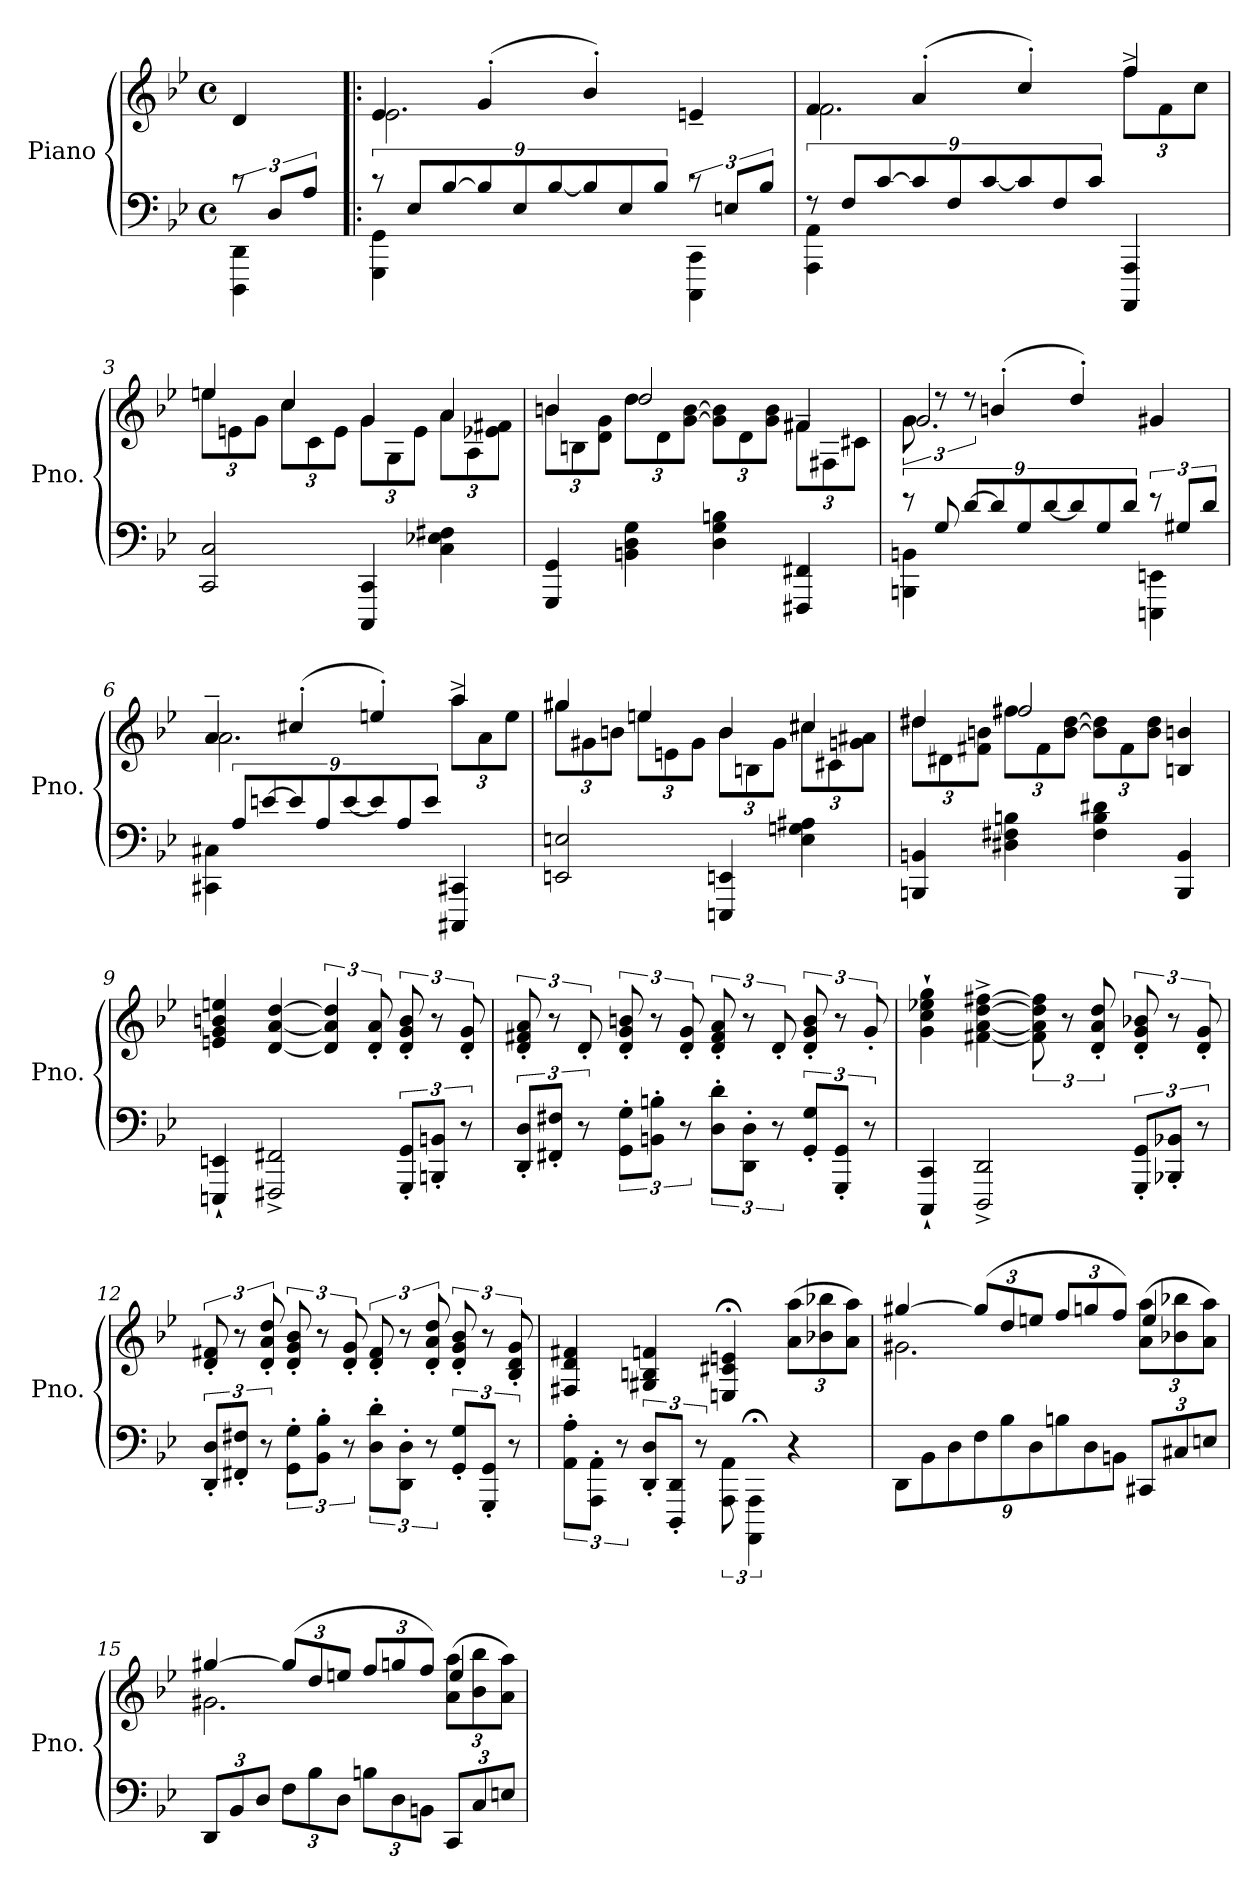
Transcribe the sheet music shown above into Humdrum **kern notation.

**kern	**kern
*part1	*part1
*staff2	*staff1
*I"Piano	*
*I'Pno.	*
*clefF4	*clefG2
*k[b-e-]	*k[b-e-]
*M4/4	*M4/4
*met(c)	*met(c)
=	=
*^	*
12r	4DDD\ 4DD\	4d/
12D/L	.	.
12A/J	.	.
=1!|:	=1!|:	=1!|:
*	*	*^
12r	4GGG\ 4GG\	4e-/	2.e-\
12E-/L	.	.	.
[12B-/	.	.	.
*Xbrackettup	*	*	*
12B-/]	2ryy	(>4g'/	.
12E-/	.	.	.
[12B-/	.	.	.
12B-/]	.	4b-'/)	.
12E-/	.	.	.
12B-/J	.	.	.
*brackettup	*	*	*
12r	4CCC\ 4CC\	4en~/	4ryy
12En/L	.	.	.
12B-/J	.	.	.
=2	=2	=2	=2
12r	4AAA\ 4AA\	4f/	2.f\
12F/L	.	.	.
[12c/	.	.	.
*Xbrackettup	*	*	*
12c/]	2.ryy	(>4a'/	.
12F/	.	.	.
[12c/	.	.	.
12c/]	.	4cc'/)	.
12F/	.	.	.
12c/J	.	.	.
*	*	*Xbrackettup	*
4AAAA/ 4AAA/	.	12ff^\L	4ff/
.	.	12f\	.
.	.	12cc\J	.
*v	*v	*	*
=3	=3	=3
2CC/ 2C/	12een\L	4ee/
.	12en\	.
.	12g\J	.
.	12cc\L	4cc/
.	12c\	.
.	12e\J	.
4CCC/ 4CC/	12g\L	4g/
.	12G\	.
.	12e\J	.
4C\ 4E-X\ 4F#X\	12a\L	4a/
.	12A\	.
.	12e-X\ 12f#X\J	.
!!LO:LB:g=z	!!
=4	=4	=4
4GGG/ 4GG/	12bn\L	4b/
.	12Bn\	.
.	12d\ 12g\J	.
4BBn\ 4D\ 4G\	12dd\L	2dd/
.	12d\	.
.	[12g\ [12b\J	.
4D\ 4G\ 4Bn\	12g\] 12b\]L	.
.	12d\	.
.	12g\ 12b\J	.
4FFF#X/ 4FF#X/	12f#X~\L	4f#/
.	12F#X\	.
.	12c#X\J	.
=5	=5	=5
*brackettup	*brackettup	*
*^	*	*
12r	4BBBn\ 4BBn\	12g\	2.g/
12G/	.	12r	.
[12d/L	.	12r	.
*Xbrackettup	*	*	*
12d/]	2ryy	(>4bn'/	.
12G/	.	.	.
[12d/	.	.	.
12d/]	.	4dd'/)	.
12G/	.	.	.
12d/J	.	.	.
*brackettup	*	*	*
12r	4EEEn\ 4EEn\	4g#X/	4ryy
12G#X/L	.	.	.
12d/J	.	.	.
!!LO:LB:g=z	!!
=6	=6	=6	=6
12ryy	4CC#X\ 4C#X\	4a~/	2.a\
12A/L	.	.	.
[12en/	.	.	.
*Xbrackettup	*	*	*
12e/]	2.ryy	(>4cc#X'/	.
12A/	.	.	.
[12e/	.	.	.
12e/]	.	4een'/)	.
12A/	.	.	.
12e/J	.	.	.
*	*	*Xbrackettup	*
4CCC#X/ 4CC#X/	.	12aa^\L	4aa/
.	.	12a\	.
.	.	12ee\J	.
*v	*v	*	*
=7	=7	=7
2EEn/ 2En/	12gg#X\L	4gg#/
.	12g#X\	.
.	12bn\J	.
.	12een\L	4ee/
.	12en\	.
.	12g#\J	.
4EEEn/ 4EEn/	12b\L	4b/
.	12Bn\	.
.	12g#\J	.
4E\ 4Gn\ 4A#X\	12cc#X\L	4cc#/
.	12c#X\	.
.	12gn\ 12a#X\J	.
!!LO:LB:g=z	!!
=8	=8	=8
4BBBn/ 4BBn/	12dd#X\L	4dd#/
.	12d#X\	.
.	12f#X\ 12bn\J	.
4D#X\ 4F#X\ 4Bn\	12ff#X\L	2ff#/
.	12f#\	.
.	[12b\ [12dd#\J	.
4F#\ 4B\ 4d#X\	12b\] 12dd#\]L	.
.	12f#\	.
.	12b\ 12dd#\J	.
4BBB/ 4BB/	4Bn/ 4bn/	4ryy
=9	=9	=9
!	!LO:TX:a:t=Page 3	!
*	*v	*v
4EEEn/` 4EEn/`	4en/ 4g/ 4bn/ 4een/
2FFF#X/^ 2FF#X/^	[4d/ [4a/ [4dd/
*	*brackettup
.	6d/] 6a/] 6dd/]
.	12d/' 12a/'
*brackettup	*
12GGG/' 12GG/'L	12d/' 12g/' 12b/'
12BBBn/' 12BBn/'J	12r
12r	12d/' 12g/'
=10	=10
12DD/' 12D/'L	12d/' 12f#X/' 12a/'
12FF#X/' 12F#X/'J	12r
12r	12d'/
12GG\' 12G\'L	12d/' 12g/' 12bn/'
12BBn\' 12Bn\'J	12r
12r	12d/' 12g/'
12D\' 12d\'L	12d/' 12f#/' 12a/'
12DD\' 12D\'J	12r
12r	12d'/
12GG/' 12G/'L	12d/' 12g/' 12b/'
12GGG/' 12GG/'J	12r
12r	12g'/
!!LO:LB:g=z
=11	=11
4CCC/` 4CC/`	4g\` 4cc\` 4ee-X\` 4gg\`
2DDD/^ 2DD/^	[4f#X\^ [4a\^ [4dd\^ [4ff#X\^
.	12f#\] 12a\] 12dd\] 12ff#\]
.	12r
.	12d/' 12a/' 12dd/'
12GGG/' 12GG/'L	12d/' 12g/' 12b-X/'
12BBB-X/' 12BB-X/'J	12r
12r	12d/' 12g/'
=12	=12
12DD/' 12D/'L	12d/' 12f#X/'
12FF#X/' 12F#X/'J	12r
12r	12d/' 12a/' 12dd/'
12GG\' 12G\'L	12d/' 12g/' 12b-/'
12BB-\' 12B-\'J	12r
12r	12d/' 12g/'
12D\' 12d\'L	12d/' 12f#/'
12DD\' 12D\'J	12r
12r	12d/' 12a/' 12dd/'
12GG/' 12G/'L	12d/' 12g/' 12b-/'
12GGG/' 12GG/'J	12r
12r	12B-/' 12d/' 12g/'
=13	=13
12AA\' 12A\'L	4F#X/ 4d/ 4f#X/
12AAA\' 12AA\'J	.
12r	.
12DD/' 12D/'L	4G#X/ 4Bn/ 4fn/
12DDD/' 12DD/'J	.
12r	.
12AAA\ 12AA\	4En/;< 4c#X/;< 4en/;<
6AAAA\; 6AAA\;	.
*	*Xbrackettup
4r	(>12a\ 12aa\L
.	12b-X\ 12bb-X\
.	12a\ 12aa\J)
!!LO:PB:g=z
=14	=14
*Xbrackettup	*
*	*^
12DD\L	[4gg#X/	2.g#X\
12BB-\	.	.
12D\	.	.
12F\	(>12gg#/L]	.
12B-\	12dd/	.
12D\	12een/J	.
12Bn\	12ff/L	.
12D\	12ggn/	.
12BBn\J	12ff/J)	.
12CC#X/L	(>12a\ 12aa\L	4ee/
12C#X/	12b-X\ 12bb-X\	.
12En/J	12a\ 12aa\J)	.
=15	=15	=15
12DD/L	[4gg#X/	2.g#X\
12BB-/	.	.
12D/J	.	.
12F\L	(>12gg#/L]	.
12B-\	12dd/	.
12D\J	12een/J	.
12Bn\L	12ff/L	.
12D\	12ggn/	.
12BBn\J	12ff/J)	.
12CC/L	(>12a\ 12aa\L	4ee/
12C/	12b-\ 12bb-\	.
12En/J	12a\ 12aa\J)	.
*	*v	*v
=	=
*-	*-
